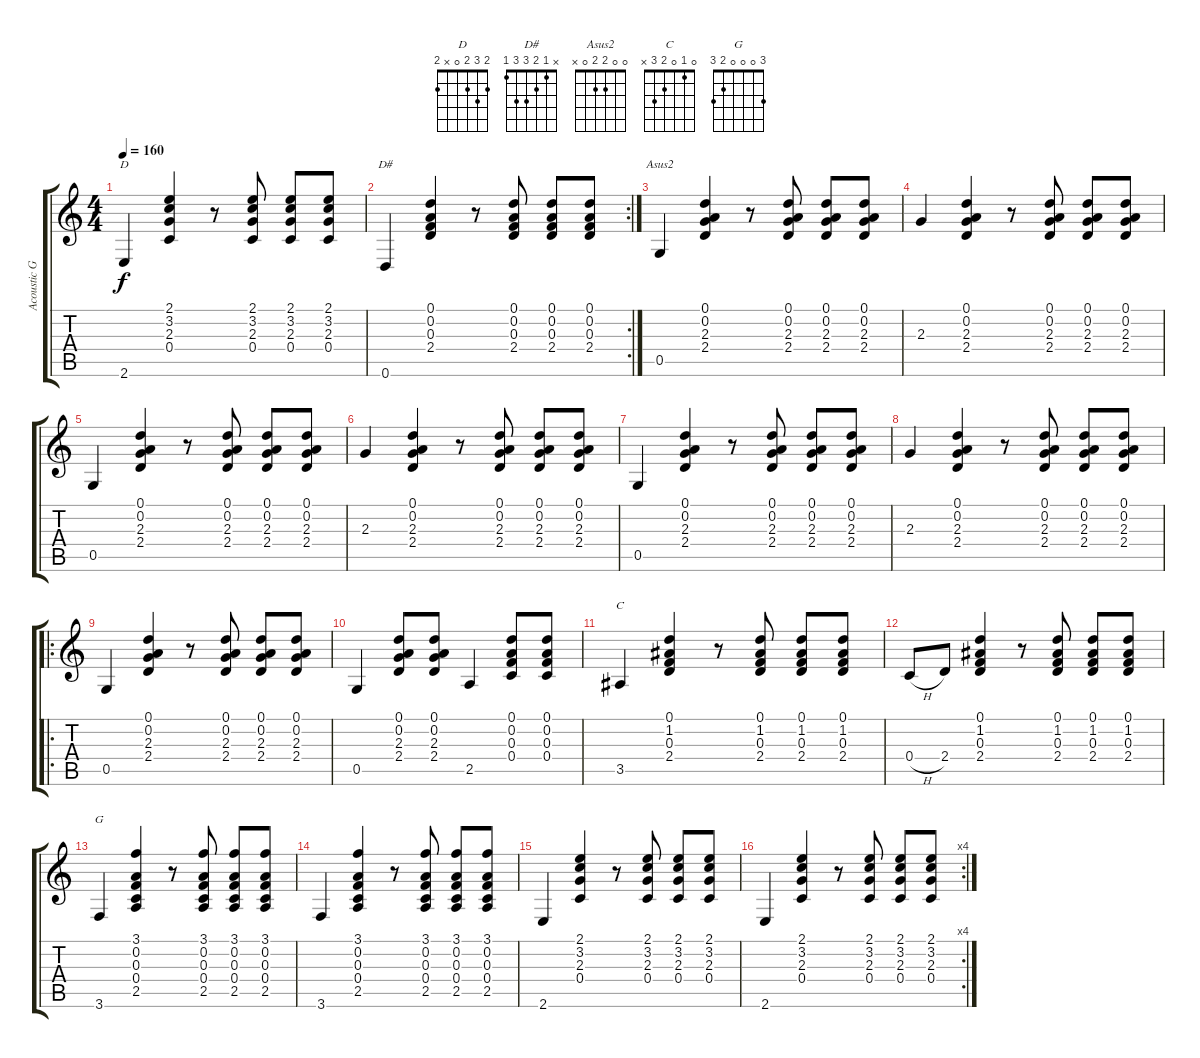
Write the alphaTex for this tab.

\track ("Acoustic Guitar" "Acoustic G") {instrument acousticguitarnylon}
\staff {score tabs}
\tuning (D4 A3 F3 C3 G2 D2) {hide}
\chord ("D" 2 3 2 0 x 2)
\chord ("D#" x 1 2 3 3 1)
\chord ("Asus2" 0 0 2 2 0 x)
\chord ("C" 0 1 0 2 3 x)
\chord ("G" 3 0 0 0 2 3)
\ts (4 4)
\tempo 160
\clef g2
\ks c
2.6.4{ch "D" dy f} (2.1 3.2 2.3 0.4).4 r.8 (2.1 3.2 2.3 0.4).8 (2.1 3.2 2.3 0.4).8 (2.1 3.2 2.3 0.4).8 |
\rc 2
0.6.4{ch "D#"} (0.1 0.2 0.3 2.4).4 r.8 (0.1 0.2 0.3 2.4).8 (0.1 0.2 0.3 2.4).8 (0.1 0.2 0.3 2.4).8 |
0.5.4{ch "Asus2"} (0.1 0.2 2.3 2.4).4 r.8 (0.1 0.2 2.3 2.4).8 (0.1 0.2 2.3 2.4).8 (0.1 0.2 2.3 2.4).8 |
2.3.4 (0.1 0.2 2.3 2.4).4 r.8 (0.1 0.2 2.3 2.4).8 (0.1 0.2 2.3 2.4).8 (0.1 0.2 2.3 2.4).8 |
0.5.4 (0.1 0.2 2.3 2.4).4 r.8 (0.1 0.2 2.3 2.4).8 (0.1 0.2 2.3 2.4).8 (0.1 0.2 2.3 2.4).8 |
2.3.4 (0.1 0.2 2.3 2.4).4 r.8 (0.1 0.2 2.3 2.4).8 (0.1 0.2 2.3 2.4).8 (0.1 0.2 2.3 2.4).8 |
0.5.4 (0.1 0.2 2.3 2.4).4 r.8 (0.1 0.2 2.3 2.4).8 (0.1 0.2 2.3 2.4).8 (0.1 0.2 2.3 2.4).8 |
2.3.4 (0.1 0.2 2.3 2.4).4 r.8 (0.1 0.2 2.3 2.4).8 (0.1 0.2 2.3 2.4).8 (0.1 0.2 2.3 2.4).8 |
\ro
0.5.4 (0.1 0.2 2.3 2.4).4 r.8 (0.1 0.2 2.3 2.4).8 (0.1 0.2 2.3 2.4).8 (0.1 0.2 2.3 2.4).8 |
0.5.4 (0.1 0.2 2.3 2.4).8 (0.1 0.2 2.3 2.4).8 2.5.4 (0.1 0.2 0.3 0.4).8 (0.1 0.2 0.3 0.4).8 |
3.5.4{ch "C"} (0.1 1.2 0.3 2.4).4 r.8 (0.1 1.2 0.3 2.4).8 (0.1 1.2 0.3 2.4).8 (0.1 1.2 0.3 2.4).8 |
0.4{h}.8 2.4.8 (0.1 1.2 0.3 2.4).4 r.8 (0.1 1.2 0.3 2.4).8 (0.1 1.2 0.3 2.4).8 (0.1 1.2 0.3 2.4).8 |
3.6.4{ch "G"} (3.1 0.2 0.3 0.4 2.5).4 r.8 (3.1 0.2 0.3 0.4 2.5).8 (3.1 0.2 0.3 0.4 2.5).8 (3.1 0.2 0.3 0.4 2.5).8 |
3.6.4 (3.1 0.2 0.3 0.4 2.5).4 r.8 (3.1 0.2 0.3 0.4 2.5).8 (3.1 0.2 0.3 0.4 2.5).8 (3.1 0.2 0.3 0.4 2.5).8 |
2.6.4 (2.1 3.2 2.3 0.4).4 r.8 (2.1 3.2 2.3 0.4).8 (2.1 3.2 2.3 0.4).8 (2.1 3.2 2.3 0.4).8 |
\rc 4
2.6.4 (2.1 3.2 2.3 0.4).4 r.8 (2.1 3.2 2.3 0.4).8 (2.1 3.2 2.3 0.4).8 (2.1 3.2 2.3 0.4).8
